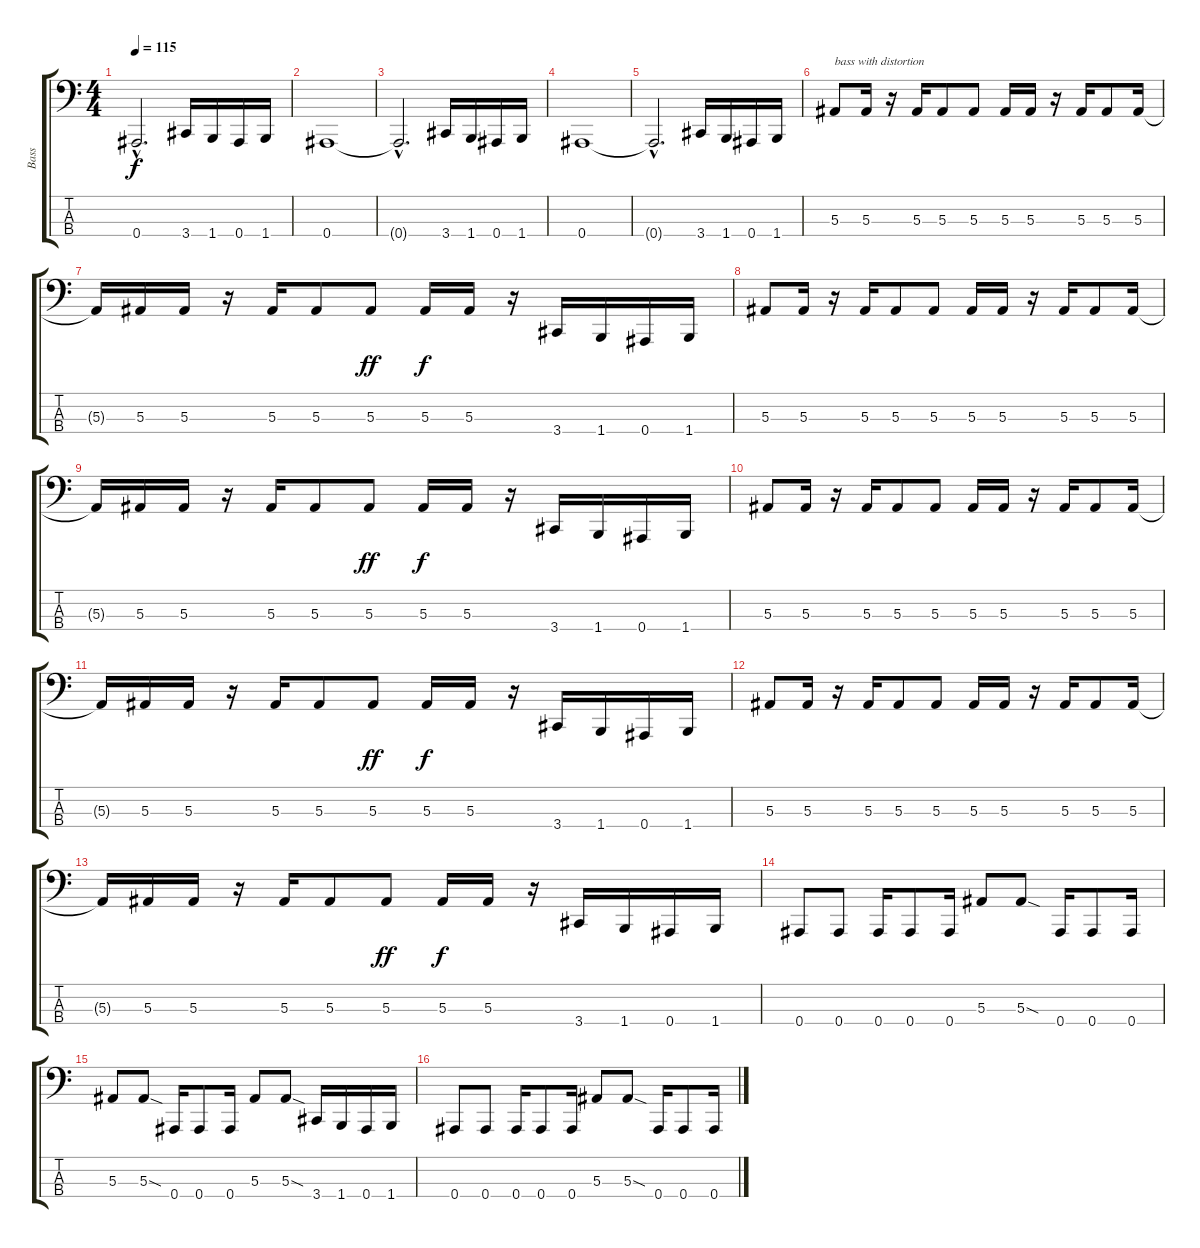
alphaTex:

\track ("Bass" "Bass") {instrument electricbassfinger}
\staff {score tabs}
\tuning (Eb2 Bb1 F1 Bb0) {hide}
\ts (4 4)
\tempo 115
\clef f4
\ks c
0.4{hac t}.2{d dy f} 3.4.16 1.4.16 0.4.16 1.4.16 |
0.4.1 |
0.4{hac t}.2{d} 3.4.16 1.4.16 0.4.16 1.4.16 |
0.4.1 |
0.4{hac t}.2{d} 3.4.16 1.4.16 0.4.16 1.4.16 |
5.3.8{txt "bass with distortion" volume 12 instrument lead8bassandlead} 5.3.16 r.16 5.3.16 5.3.8 5.3.8 5.3.16 5.3.16 r.16 5.3.16 5.3.8 5.3.16 |
5.3{t}.16 5.3.16 5.3.16 r.16 5.3.16 5.3.8 5.3.8{dy ff} 5.3.16{dy f} 5.3.16 r.16 3.4.16{volume 16 instrument electricbassfinger} 1.4.16 0.4.16 1.4.16 |
5.3.8{volume 12 instrument lead8bassandlead} 5.3.16 r.16 5.3.16 5.3.8 5.3.8 5.3.16 5.3.16 r.16 5.3.16 5.3.8 5.3.16 |
5.3{t}.16 5.3.16 5.3.16 r.16 5.3.16 5.3.8 5.3.8{dy ff} 5.3.16{dy f} 5.3.16 r.16 3.4.16{volume 16 instrument electricbassfinger} 1.4.16 0.4.16 1.4.16 |
5.3.8{volume 12 instrument lead8bassandlead} 5.3.16 r.16 5.3.16 5.3.8 5.3.8 5.3.16 5.3.16 r.16 5.3.16 5.3.8 5.3.16 |
5.3{t}.16 5.3.16 5.3.16 r.16 5.3.16 5.3.8 5.3.8{dy ff} 5.3.16{dy f} 5.3.16 r.16 3.4.16{volume 16 instrument electricbassfinger} 1.4.16 0.4.16 1.4.16 |
5.3.8{volume 12 instrument lead8bassandlead} 5.3.16 r.16 5.3.16 5.3.8 5.3.8 5.3.16 5.3.16 r.16 5.3.16 5.3.8 5.3.16 |
5.3{t}.16 5.3.16 5.3.16 r.16 5.3.16 5.3.8 5.3.8{dy ff} 5.3.16{dy f} 5.3.16 r.16 3.4.16{volume 16 instrument electricbassfinger} 1.4.16 0.4.16 1.4.16 |
0.4.8 0.4.8 0.4.16 0.4.8 0.4.16 5.3.8 5.3{sod}.8 0.4.16 0.4.8 0.4.16 |
5.3.8 5.3{sod}.8 0.4.16 0.4.8 0.4.16 5.3.8 5.3{sod}.8 3.4.16 1.4.16 0.4.16 1.4.16 |
0.4.8 0.4.8 0.4.16 0.4.8 0.4.16 5.3.8 5.3{sod}.8 0.4.16 0.4.8 0.4.16
